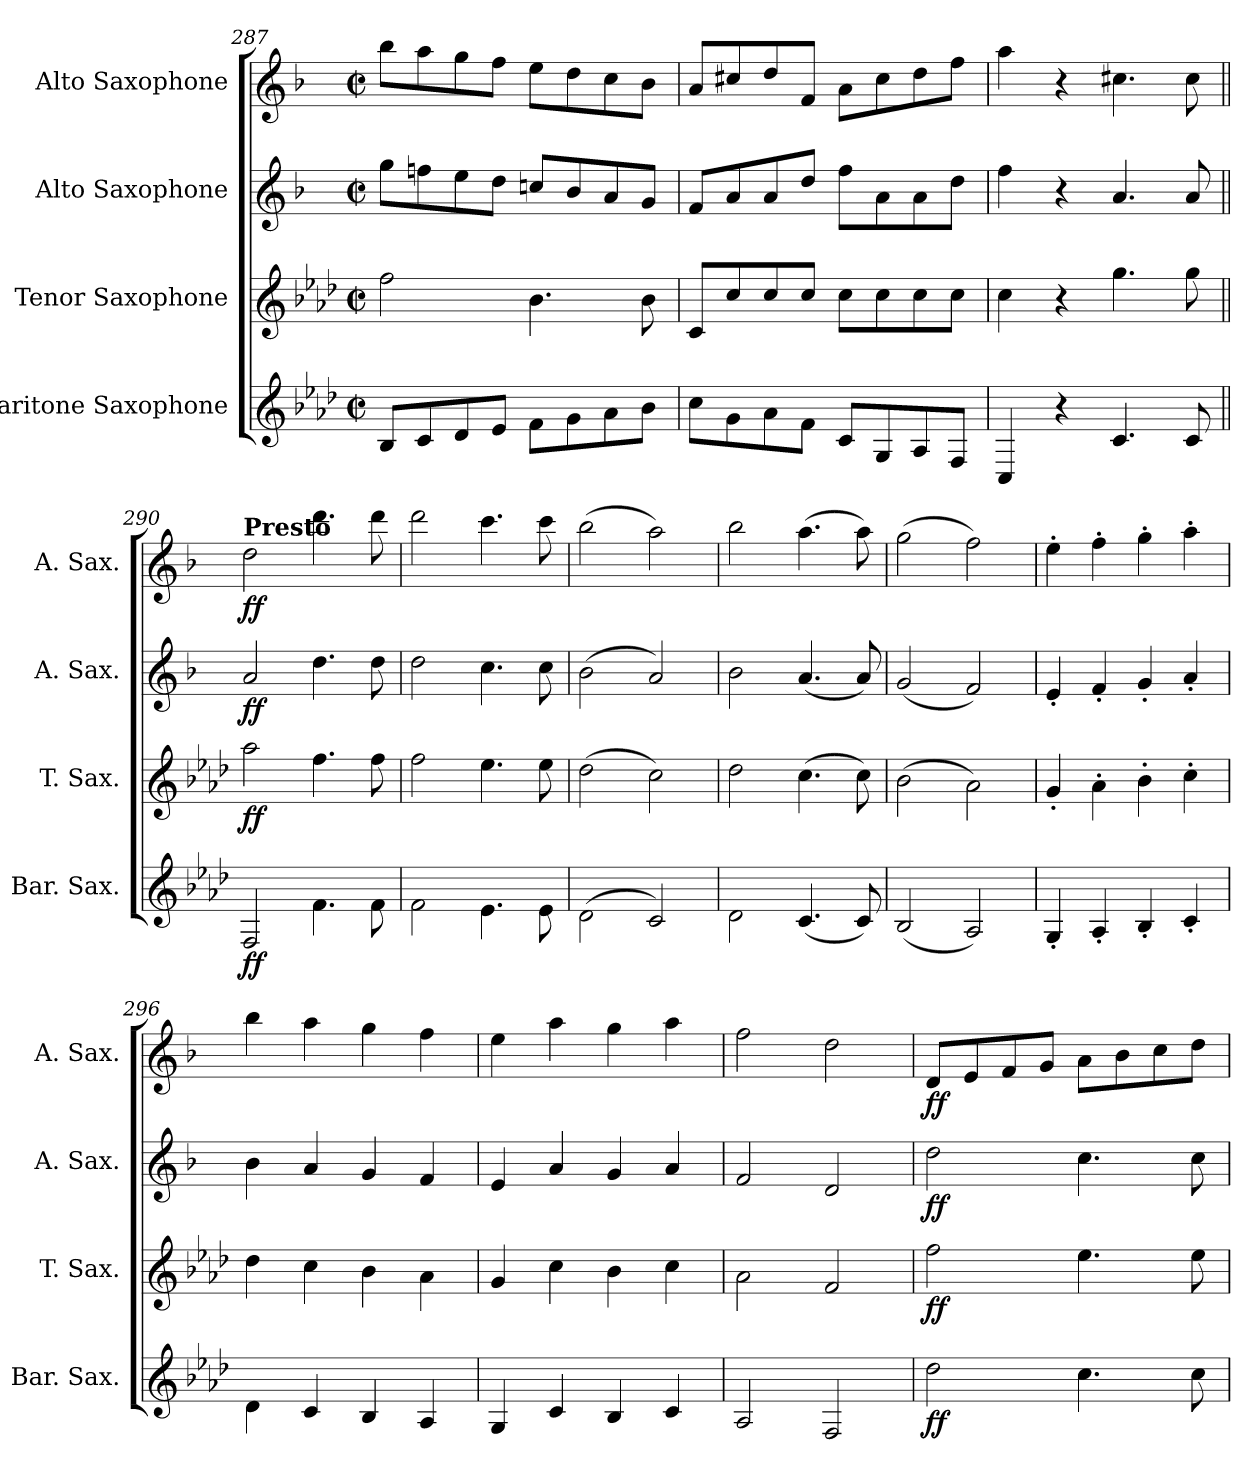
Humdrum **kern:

**kern	**dynam	**kern	**dynam	**kern	**dynam	**kern	**dynam
*part4	*part4	*part3	*part3	*part2	*part2	*part1	*part1
*staff4	*staff4	*staff3	*staff3	*staff2	*staff2	*staff1	*staff1
*I"Baritone Saxophone	*	*I"Tenor Saxophone	*	*I"Alto Saxophone	*	*I"Alto Saxophone	*
*I'Bar. Sax.	*	*I'T. Sax.	*	*I'A. Sax.	*	*I'A. Sax.	*
*clefG2	*	*clefG2	*	*clefG2	*	*clefG2	*
*ITrd12c21	*	*ITrd8c14	*	*ITrd5c9	*	*ITrd5c9	*
*k[b-e-a-d-]	*	*k[b-e-a-d-]	*	*k[b-e-a-d-]	*	*k[b-e-a-d-]	*
*M2/2	*	*M2/2	*	*M2/2	*	*M2/2	*
*met(c|)	*	*met(c|)	*	*met(c|)	*	*met(c|)	*
=287	=287	=287	=287	=287	=287	=287	=287
8BB-/L	.	2f\	.	8b-\L	.	8dd-\L	.
8C/	.	.	.	8a-X\	.	8cc\	.
8D-/	.	.	.	8g\	.	8b-\	.
8E-/J	.	.	.	8f\J	.	8a-\J	.
8F\L	.	4.B-\	.	8e-X/L	.	8g\L	.
8G\	.	.	.	8d-/	.	8f\	.
8A-\	.	.	.	8c/	.	8e-\	.
8B-\J	.	8B-\	.	8B-/J	.	8d-\J	.
!!LO:LB:g=z
=288	=288	=288	=288	=288	=288	=288	=288
8c\L	.	8C/L	.	8A-/L	.	8c/L	.
8G\	.	8c/	.	8c/	.	8en/	.
8A-\	.	8c/	.	8c/	.	8f/	.
8F\J	.	8c/J	.	8f/J	.	8A-/J	.
8C/L	.	8c\L	.	8a-\L	.	8c\L	.
8GG/	.	8c\	.	8c\	.	8e\	.
8AA-/	.	8c\	.	8c\	.	8f\	.
8FF/J	.	8c\J	.	8f\J	.	8a-\J	.
=289	=289	=289	=289	=289	=289	=289	=289
4CC/	.	4c\	.	4a-\	.	4cc\	.
4r	.	4r	.	4r	.	4r	.
4.C/	.	4.g\	.	4.c/	.	4.en\	.
8C/	.	8g\	.	8c/	.	8e\	.
=290||	=290||	=290||	=290||	=290||	=290||	=290||	=290||
*	*	*	*	*	*	*MM280	*
!	!	!	!	!	!	!LO:TX:a:B:t=Presto	!
!	!LO:DY:b	!	!LO:DY:b	!	!LO:DY:b	!	!LO:DY:b
2FF/	ff	2a-\	ff	2c/	ff	2f\	ff
4.F\	.	4.f\	.	4.f\	.	4.ff\	.
8F\	.	8f\	.	8f\	.	8ff\	.
=291	=291	=291	=291	=291	=291	=291	=291
2F\	.	2f\	.	2f\	.	2ff\	.
4.E-\	.	4.e-\	.	4.e-\	.	4.ee-\	.
8E-\	.	8e-\	.	8e-\	.	8ee-\	.
=292	=292	=292	=292	=292	=292	=292	=292
(2D-\	.	(2d-\	.	(2d-\	.	(2dd-\	.
2C/)	.	2c\)	.	2c/)	.	2cc\)	.
=293	=293	=293	=293	=293	=293	=293	=293
2D-\	.	2d-\	.	2d-\	.	2dd-\	.
(4.C/	.	(4.c\	.	(4.c/	.	(4.cc\	.
8C/)	.	8c\)	.	8c/)	.	8cc\)	.
=294	=294	=294	=294	=294	=294	=294	=294
(2BB-/	.	(2B-\	.	(2B-/	.	(2b-\	.
2AA-/)	.	2A-\)	.	2A-/)	.	2a-\)	.
!!LO:PB:g=z
=295	=295	=295	=295	=295	=295	=295	=295
4GG'/	.	4G'/	.	4G'/	.	4g'\	.
4AA-'/	.	4A-'\	.	4A-'/	.	4a-'\	.
4BB-'/	.	4B-'\	.	4B-'/	.	4b-'\	.
4C'/	.	4c'\	.	4c'/	.	4cc'\	.
=296	=296	=296	=296	=296	=296	=296	=296
4D-\	.	4d-\	.	4d-\	.	4dd-\	.
4C/	.	4c\	.	4c/	.	4cc\	.
4BB-/	.	4B-\	.	4B-/	.	4b-\	.
4AA-/	.	4A-\	.	4A-/	.	4a-\	.
=297	=297	=297	=297	=297	=297	=297	=297
4GG/	.	4G/	.	4G/	.	4g\	.
4C/	.	4c\	.	4c/	.	4cc\	.
4BB-/	.	4B-\	.	4B-/	.	4b-\	.
4C/	.	4c\	.	4c/	.	4cc\	.
=298	=298	=298	=298	=298	=298	=298	=298
2AA-/	.	2A-\	.	2A-/	.	2a-\	.
2FF/	.	2F/	.	2F/	.	2f\	.
=299	=299	=299	=299	=299	=299	=299	=299
!	!LO:DY:b	!	!LO:DY:b	!	!LO:DY:b	!	!LO:DY:b
2d-\	ff	2f\	ff	2f\	ff	8F/L	ff
.	.	.	.	.	.	8G/	.
.	.	.	.	.	.	8A-/	.
.	.	.	.	.	.	8B-/J	.
4.c\	.	4.e-\	.	4.e-\	.	8c\L	.
.	.	.	.	.	.	8d-\	.
.	.	.	.	.	.	8e-\	.
8c\	.	8e-\	.	8e-\	.	8f\J	.
=	=	=	=	=	=	=	=
*-	*-	*-	*-	*-	*-	*-	*-
